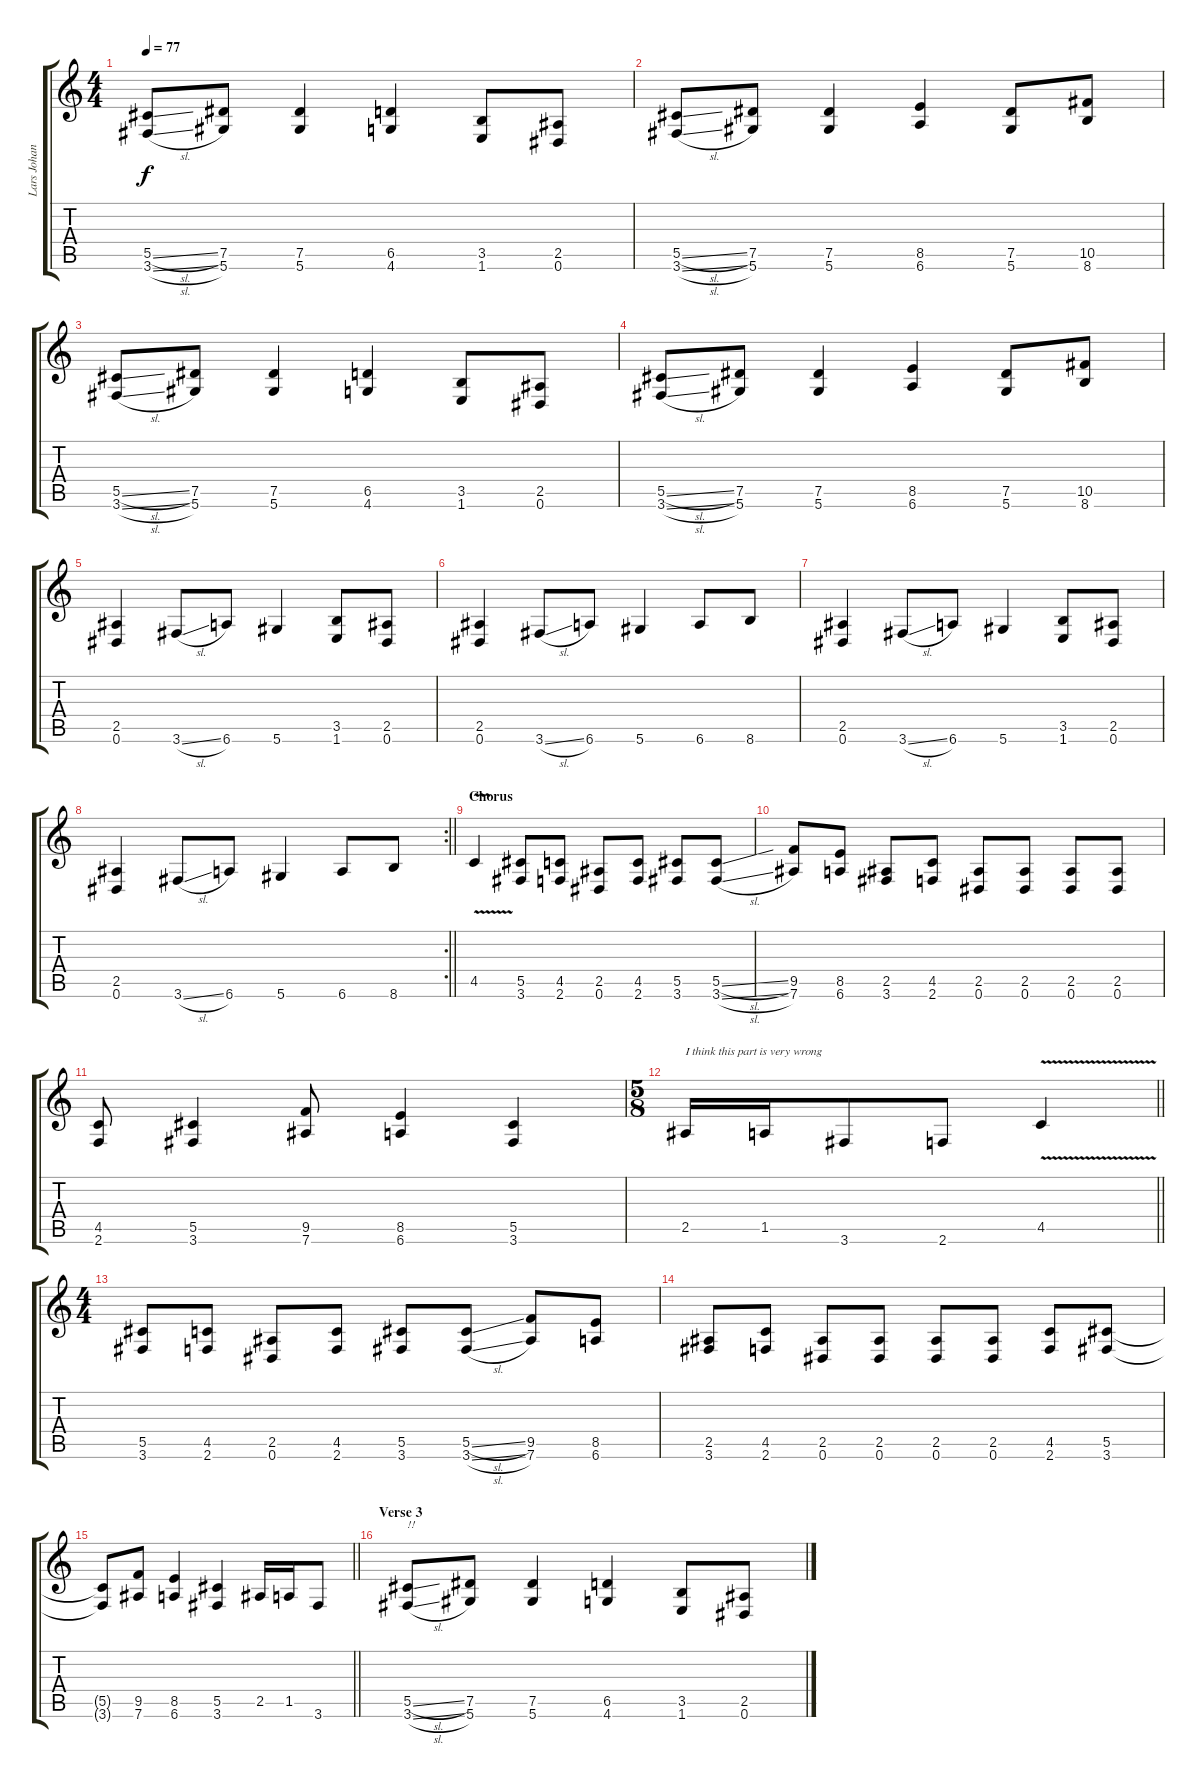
\track ("Lars Johansson" "Lars Johan") {instrument distortionguitar}
\staff {score tabs}
\tuning (Eb4 Bb3 Gb3 Db3 Ab2 Eb2) {hide}
\ts (4 4)
\tempo 77
\clef g2
\ks c
(5.5{sl} 3.6{sl}).8{dy f} (7.5 5.6).8 (7.5 5.6).4 (6.5 4.6).4 (3.5 1.6).8 (2.5 0.6).8 |
(5.5{sl} 3.6{sl}).8 (7.5 5.6).8 (7.5 5.6).4 (8.5 6.6).4 (7.5 5.6).8 (10.5 8.6).8 |
(5.5{sl} 3.6{sl}).8 (7.5 5.6).8 (7.5 5.6).4 (6.5 4.6).4 (3.5 1.6).8 (2.5 0.6).8 |
(5.5{sl} 3.6{sl}).8 (7.5 5.6).8 (7.5 5.6).4 (8.5 6.6).4 (7.5 5.6).8 (10.5 8.6).8 |
(2.5 0.6).4 3.6{sl}.8 6.6.8 5.6.4 (3.5 1.6).8 (2.5 0.6).8 |
(2.5 0.6).4 3.6{sl}.8 6.6.8 5.6.4 6.6.8 8.6.8 |
(2.5 0.6).4 3.6{sl}.8 6.6.8 5.6.4 (3.5 1.6).8 (2.5 0.6).8 |
\rc 2
\barLineRight lightlight
(2.5 0.6).4 3.6{sl}.8 6.6.8 5.6.4 6.6.8 8.6.8 |
\section ("" "Chorus")
4.5{v}.4 (5.5 3.6).8 (4.5 2.6).8 (2.5 0.6).8 (4.5 2.6).8 (5.5 3.6).8 (5.5{sl} 3.6{sl}).8 |
(9.5 7.6).8 (8.5 6.6).8 (2.5 3.6).8 (4.5 2.6).8 (2.5 0.6).8 (2.5 0.6).8 (2.5 0.6).8 (2.5 0.6).8 |
(4.5 2.6).8 (5.5 3.6).4 (9.5 7.6).8 (8.5 6.6).4 (5.5 3.6).4 |
\ts (5 8)
\barLineRight lightlight
2.5.16{txt "I think this part is very wrong"} 1.5.16 3.6.8 2.6.8 4.5{v}.4 |
\ts (4 4)
(5.5 3.6).8 (4.5 2.6).8 (2.5 0.6).8 (4.5 2.6).8 (5.5 3.6).8 (5.5{sl} 3.6{sl}).8 (9.5 7.6).8 (8.5 6.6).8 |
(2.5 3.6).8 (4.5 2.6).8 (2.5 0.6).8 (2.5 0.6).8 (2.5 0.6).8 (2.5 0.6).8 (4.5 2.6).8 (5.5 3.6).8 |
\barLineRight lightlight
(5.5{t} 3.6{t}).8 (9.5 7.6).8 (8.5 6.6).4 (5.5 3.6).4 2.5.16 1.5.16 3.6.8 |
\section ("" "Verse 3")
(5.5{sl} 3.6{sl}).8{txt "!!"} (7.5 5.6).8 (7.5 5.6).4 (6.5 4.6).4 (3.5 1.6).8 (2.5 0.6).8
